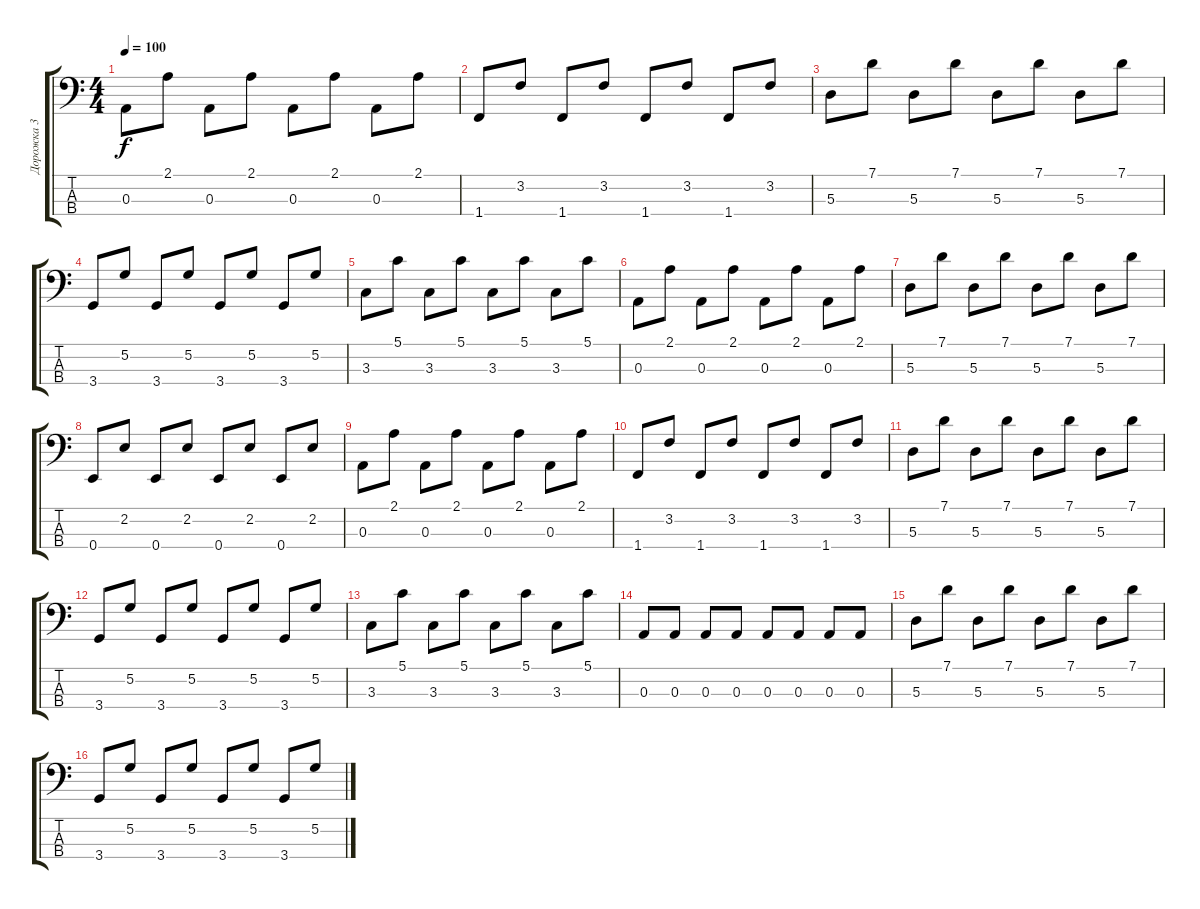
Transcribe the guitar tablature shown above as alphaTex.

\track ("Дорожка 3" "Дорожка 3") {instrument electricbassfinger}
\staff {score tabs}
\tuning (G2 D2 A1 E1) {hide}
\ts (4 4)
\tempo 100
\clef f4
\ks c
0.3.8{dy f} 2.1.8 0.3.8 2.1.8 0.3.8 2.1.8 0.3.8 2.1.8 |
1.4.8 3.2.8 1.4.8 3.2.8 1.4.8 3.2.8 1.4.8 3.2.8 |
5.3.8 7.1.8 5.3.8 7.1.8 5.3.8 7.1.8 5.3.8 7.1.8 |
3.4.8 5.2.8 3.4.8 5.2.8 3.4.8 5.2.8 3.4.8 5.2.8 |
3.3.8 5.1.8 3.3.8 5.1.8 3.3.8 5.1.8 3.3.8 5.1.8 |
0.3.8 2.1.8 0.3.8 2.1.8 0.3.8 2.1.8 0.3.8 2.1.8 |
5.3.8 7.1.8 5.3.8 7.1.8 5.3.8 7.1.8 5.3.8 7.1.8 |
0.4.8 2.2.8 0.4.8 2.2.8 0.4.8 2.2.8 0.4.8 2.2.8 |
0.3.8 2.1.8 0.3.8 2.1.8 0.3.8 2.1.8 0.3.8 2.1.8 |
1.4.8 3.2.8 1.4.8 3.2.8 1.4.8 3.2.8 1.4.8 3.2.8 |
5.3.8 7.1.8 5.3.8 7.1.8 5.3.8 7.1.8 5.3.8 7.1.8 |
3.4.8 5.2.8 3.4.8 5.2.8 3.4.8 5.2.8 3.4.8 5.2.8 |
3.3.8 5.1.8 3.3.8 5.1.8 3.3.8 5.1.8 3.3.8 5.1.8 |
0.3.8 0.3.8 0.3.8 0.3.8 0.3.8 0.3.8 0.3.8 0.3.8 |
5.3.8 7.1.8 5.3.8 7.1.8 5.3.8 7.1.8 5.3.8 7.1.8 |
3.4.8 5.2.8 3.4.8 5.2.8 3.4.8 5.2.8 3.4.8 5.2.8
